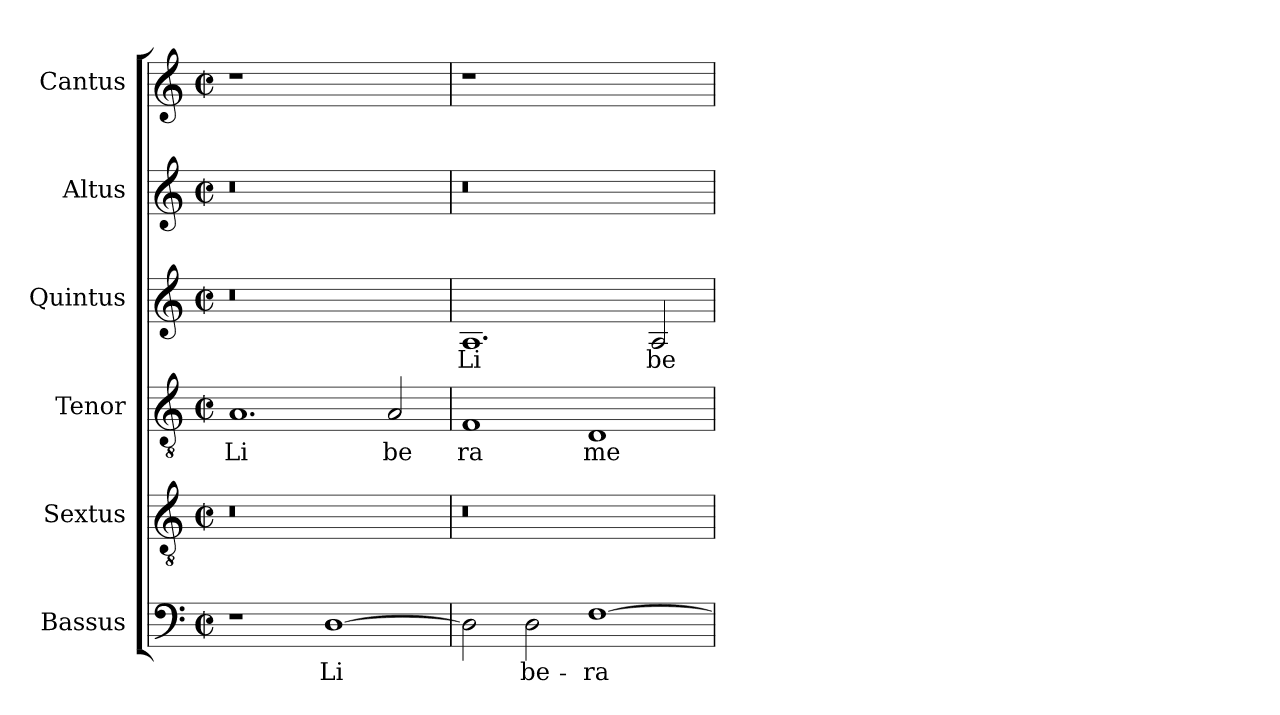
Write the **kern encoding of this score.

**kern	**text	**kern	**kern	**text	**kern	**text	**kern	**kern
*part6	*part6	*part5	*part4	*part4	*part3	*part3	*part2	*part1
*staff6	*staff6	*staff5	*staff4	*staff4	*staff3	*staff3	*staff2	*staff1
*I"Bassus	*	*I"Sextus	*I"Tenor	*	*I"Quintus	*	*I"Altus	*I"Cantus
!!LO:PB:g=z
*stria5	*	*stria5	*stria5	*	*stria5	*	*stria5	*stria5
*clefF4	*	*clefGv2	*clefGv2	*	*clefG2	*	*clefG2	*clefG2
*k[]	*	*k[]	*k[]	*	*k[]	*	*k[]	*k[]
*C:	*	*C:	*C:	*	*C:	*	*C:	*C:
*M2/2	*	*M2/2	*M2/2	*	*M2/2	*	*M2/2	*M2/2
*met(c|)	*	*met(c|)	*met(c|)	*	*met(c|)	*	*met(c|)	*met(c|)
=1	=1	=1	=1	=1	=1	=1	=1	=1
!	!	!	!	!LO:LY:b:cj	!	!	!	!
1r	.	0r	1.A	Li	0r	.	0r	1r
!	!LO:LY:b:cj	!	!	!	!	!	!	!
[>1D	Li-	.	.	.	.	.	.	1ryy
!	!	!	!	!LO:LY:b:cj	!	!	!	!
.	.	.	2A/	be	.	.	.	.
=2	=2	=2	=2	=2	=2	=2	=2	=2
!	!LO:LY:b:cj	!	!	!LO:LY:b:cj	!	!LO:LY:b:cj	!	!
2D\]	--	0r	1F	ra	1.A	Li	0r	1r
!	!LO:LY:b:cj	!	!	!	!	!	!	!
2D\	-be-	.	.	.	.	.	.	.
!	!LO:LY:b:cj	!	!	!LO:LY:b:cj	!	!	!	!
[>1F	-ra	.	1D	me	.	.	.	1ryy
!	!	!	!	!	!	!LO:LY:b:cj	!	!
.	.	.	.	.	2A/	be	.	.
=	=	=	=	=	=	=	=	=
*-	*-	*-	*-	*-	*-	*-	*-	*-
